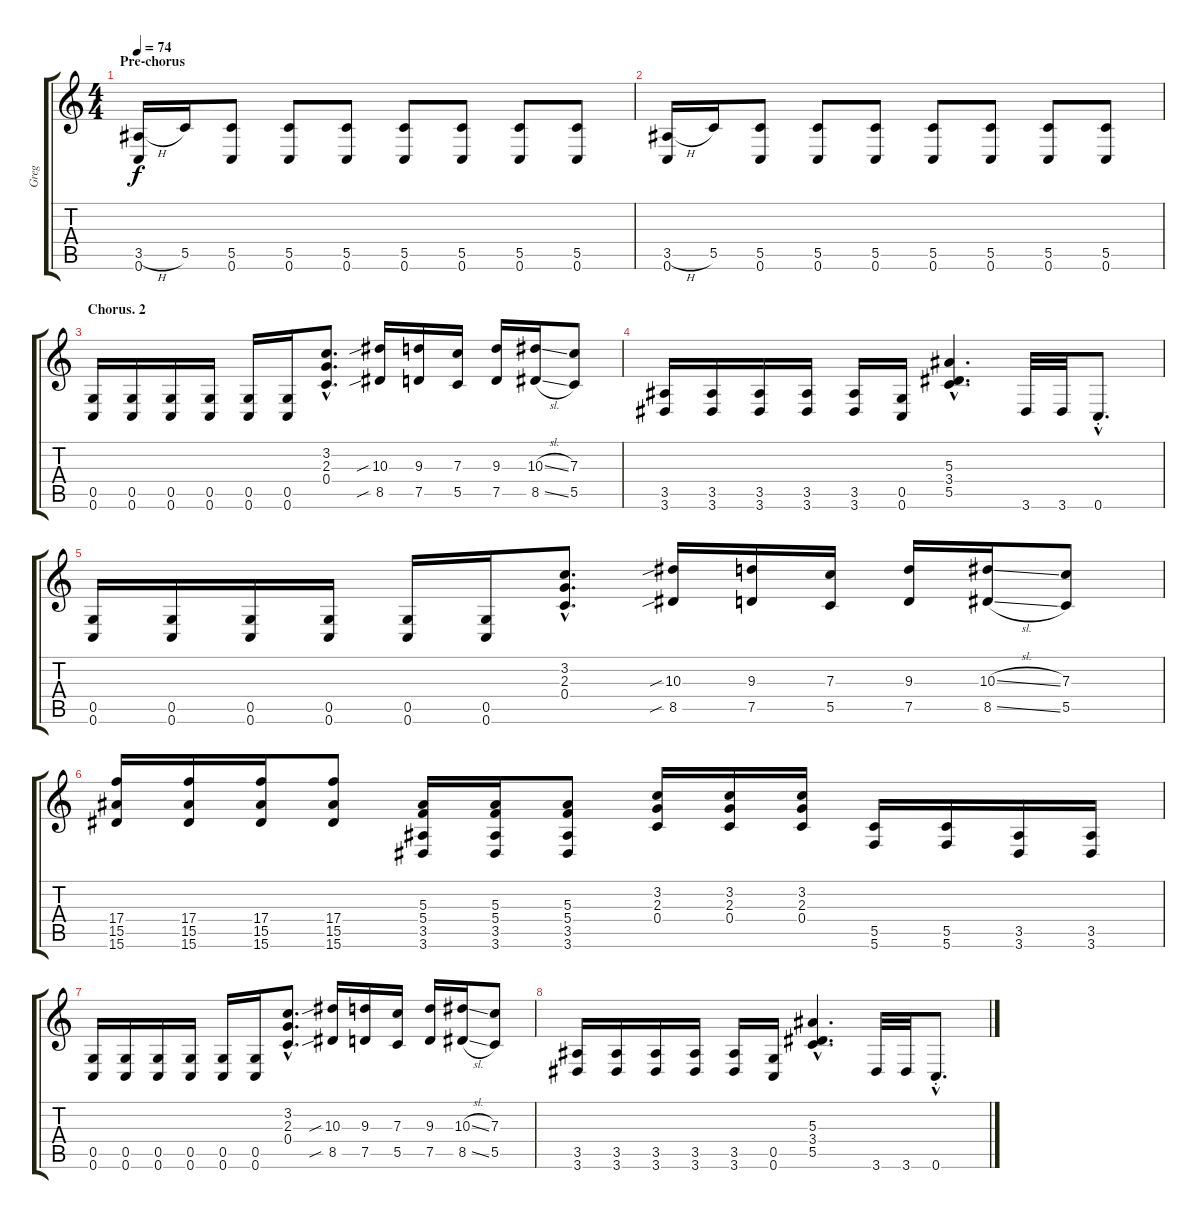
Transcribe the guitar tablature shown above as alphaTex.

\track ("Greg" "Greg") {instrument distortionguitar}
\staff {score tabs}
\tuning (D4 A3 F3 C3 G2 C2) {hide}
\ts (4 4)
\section ("" "Pre-chorus")
\tempo 74
\clef g2
\ks c
(3.5{h} 0.6).16{dy f instrument electricguitarjazz} 5.5.16 (5.5 0.6).8 (5.5 0.6).8 (5.5 0.6).8 (5.5 0.6).8 (5.5 0.6).8 (5.5 0.6).8 (5.5 0.6).8 |
(3.5{h} 0.6).16 5.5.16 (5.5 0.6).8 (5.5 0.6).8 (5.5 0.6).8 (5.5 0.6).8 (5.5 0.6).8 (5.5 0.6).8 (5.5 0.6).8 |
\section ("" "Chorus. 2")
(0.5 0.6).16{instrument distortionguitar} (0.5 0.6).16 (0.5 0.6).16 (0.5 0.6).16 (0.5 0.6).16 (0.5 0.6).16 (3.2{hac} 2.3{hac} 0.4{hac}).8{d} (10.3{sib} 8.5{sib}).16 (9.3 7.5).16 (7.3 5.5).16 (9.3 7.5).16 (10.3{sl} 8.5{sl}).16 (7.3 5.5).8 |
(3.5 3.6).16 (3.5 3.6).16 (3.5 3.6).16 (3.5 3.6).16 (3.5 3.6).16 (0.5 0.6).16 (5.3{hac} 3.4{hac} 5.5{hac}).4{d} 3.6.32 3.6.32 0.6{hac st}.8{d} |
(0.5 0.6).16 (0.5 0.6).16 (0.5 0.6).16 (0.5 0.6).16 (0.5 0.6).16 (0.5 0.6).16 (3.2{hac} 2.3{hac} 0.4{hac}).8{d} (10.3{sib} 8.5{sib}).16 (9.3 7.5).16 (7.3 5.5).16 (9.3 7.5).16 (10.3{sl} 8.5{sl}).16 (7.3 5.5).8 |
(17.4 15.5 15.6).16 (17.4 15.5 15.6).16 (17.4 15.5 15.6).16 (17.4 15.5 15.6).8 (5.3 5.4 3.5 3.6).16 (5.3 5.4 3.5 3.6).16 (5.3 5.4 3.5 3.6).8 (3.2 2.3 0.4).16 (3.2 2.3 0.4).16 (3.2 2.3 0.4).16 (5.5 5.6).16 (5.5 5.6).16 (3.5 3.6).16 (3.5 3.6).16 |
(0.5 0.6).16 (0.5 0.6).16 (0.5 0.6).16 (0.5 0.6).16 (0.5 0.6).16 (0.5 0.6).16 (3.2{hac} 2.3{hac} 0.4{hac}).8{d} (10.3{sib} 8.5{sib}).16 (9.3 7.5).16 (7.3 5.5).16 (9.3 7.5).16 (10.3{sl} 8.5{sl}).16 (7.3 5.5).8 |
(3.5 3.6).16 (3.5 3.6).16 (3.5 3.6).16 (3.5 3.6).16 (3.5 3.6).16 (0.5 0.6).16 (5.3{hac} 3.4{hac} 5.5{hac}).4{d} 3.6.32 3.6.32 0.6{hac st}.8{d}
